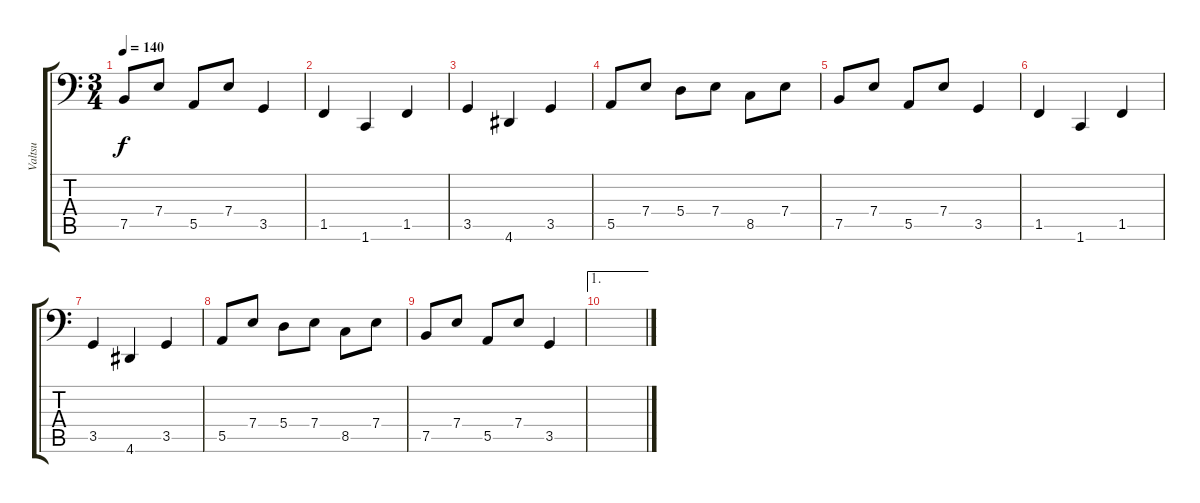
\track ("Valtsu" "Valtsu") {instrument electricbasspick}
\staff {score tabs}
\tuning (C3 G2 D2 A1 E1 B0) {hide}
\ts (3 4)
\tempo 140
\clef f4
\ks c
7.5.8{dy f} 7.4.8 5.5.8 7.4.8 3.5.4 |
1.5.4 1.6.4 1.5.4 |
3.5.4 4.6.4 3.5.4 |
5.5.8 7.4.8 5.4.8 7.4.8 8.5.8 7.4.8 |
7.5.8 7.4.8 5.5.8 7.4.8 3.5.4 |
1.5.4 1.6.4 1.5.4 |
3.5.4 4.6.4 3.5.4 |
5.5.8 7.4.8 5.4.8 7.4.8 8.5.8 7.4.8 |
7.5.8 7.4.8 5.5.8 7.4.8 3.5.4 |
\ae 1
